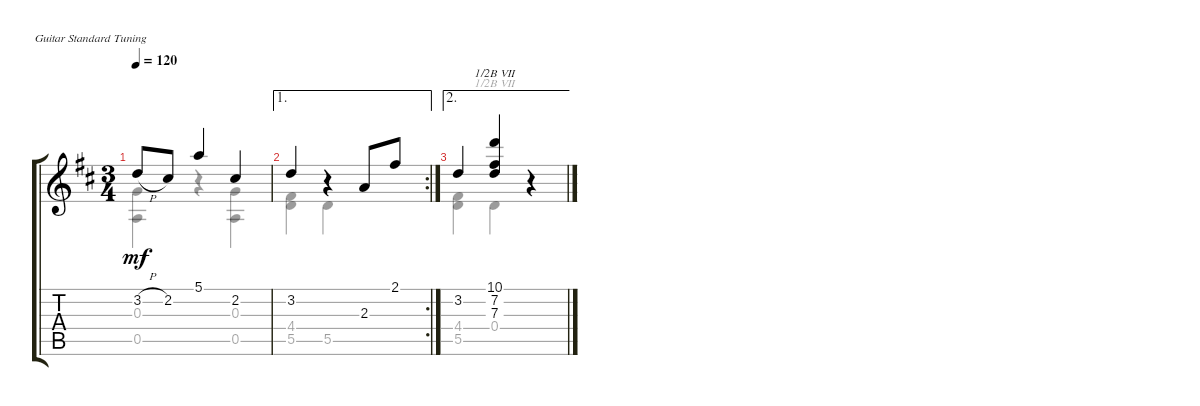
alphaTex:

\defaultSystemsLayout 4
\bracketExtendMode groupsimilarinstruments
\firstSystemTrackNameOrientation horizontal
\otherSystemsTrackNameOrientation horizontal
\track "" {instrument acousticguitarsteel}
\staff {score tabs}
\tuning (E4 B3 G3 D3 A2 E2)
\voice
\ts (3 4)
\tempo 120
\clef g2
\ks d
3.2{h}.8{dy mf} 2.2.8 5.1.4 2.2.4 |
\ae 1
\rc 2
3.2.4 r.4 2.3.8 2.1.8 |
\ae 2
3.2.4 (10.1 7.2 7.3).4{barre (7 half)} r.4
\voice
\clef g2
\ottava regular
\simile none
\ks d
(0.3 0.5).4{dy mf} r.4 (0.5 0.3).4 |
(4.4 5.5).4 5.5.4 |
(4.4 5.5).4 0.4.4{barre (7 half)}
